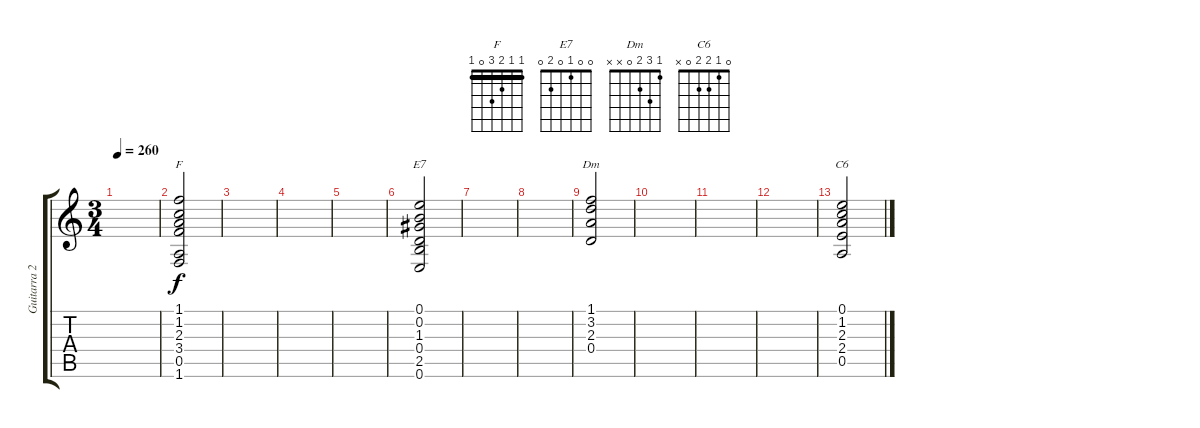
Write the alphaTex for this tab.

\track ("Guitarra 2" "Guitarra 2") {instrument electricguitarclean}
\staff {score tabs}
\tuning (E4 B3 G3 D3 A2 E2) {hide}
\chord ("F" 1 1 2 3 0 1) {barre 1}
\chord ("E7" 0 0 1 0 2 0)
\chord ("Dm" 1 3 2 0 x x)
\chord ("C6" 0 1 2 2 0 x)
\ts (3 4)
\tempo 260
\clef g2
\ks c
|
(1.1 1.2 2.3 3.4 0.5 1.6).2{ch "F"} |
|
|
|
(0.1 0.2 1.3 0.4 2.5 0.6).2{ch "E7"} |
|
|
(1.1 3.2 2.3 0.4).2{ch "Dm"} |
|
|
|
(0.1 1.2 2.3 2.4 0.5).2{ch "C6"}
